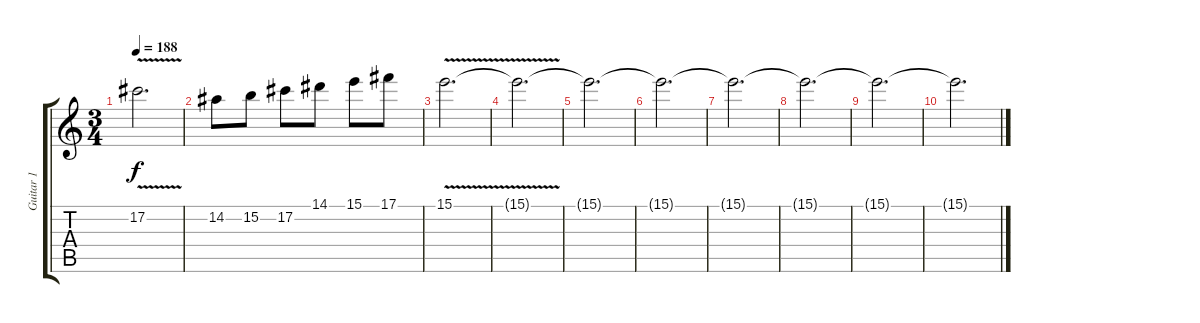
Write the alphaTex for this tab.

\track ("Guitar 1" "Guitar 1") {instrument distortionguitar}
\staff {score tabs}
\tuning (Db4 Ab3 E3 B2 Gb2 Db2) {hide}
\ts (3 4)
\tempo 188
\clef g2
\ks c
17.2{v}.2{d dy f} |
14.2.8 15.2.8 17.2.8 14.1.8 15.1.8 17.1.8 |
15.1{v}.2{d} |
15.1{t}.2{d} |
15.1{t}.2{d} |
15.1{t}.2{d} |
15.1{t}.2{d volume 0} |
15.1{t}.2{d} |
15.1{t}.2{d} |
15.1{t}.2{d}
